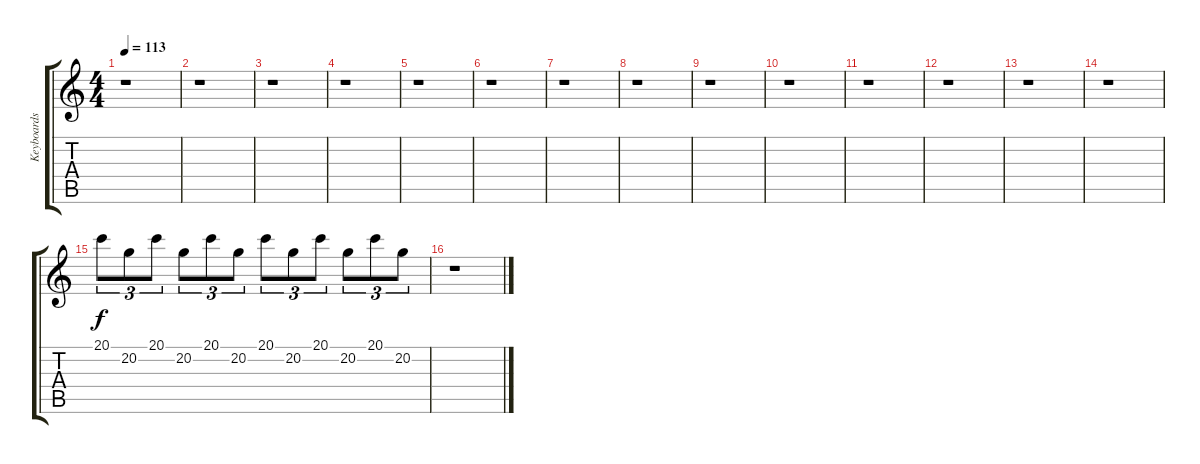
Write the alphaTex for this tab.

\track ("Keyboards 3" "Keyboards ") {instrument churchorgan}
\staff {score tabs}
\tuning (E4 B3 G3 D3 A2 E2) {hide}
\ts (4 4)
\tempo 113
\clef g2
\ks c
r.1{dy f} |
r.1 |
r.1 |
r.1 |
r.1 |
r.1 |
r.1 |
r.1 |
r.1 |
r.1 |
r.1 |
r.1 |
r.1 |
r.1 |
20.1.8{tu (3 2) volume 10 instrument churchorgan} 20.2.8{tu (3 2)} 20.1.8{tu (3 2)} 20.2.8{tu (3 2)} 20.1.8{tu (3 2)} 20.2.8{tu (3 2)} 20.1.8{tu (3 2)} 20.2.8{tu (3 2)} 20.1.8{tu (3 2)} 20.2.8{tu (3 2)} 20.1.8{tu (3 2)} 20.2.8{tu (3 2)} |
r.1
